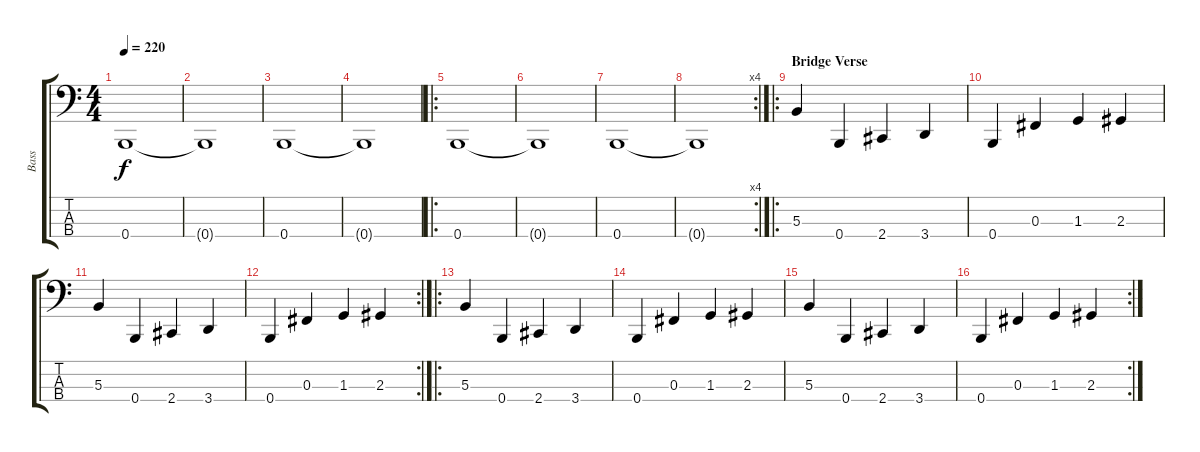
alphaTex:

\track ("Bass" "Bass") {instrument electricbasspick}
\staff {score tabs}
\tuning (E2 B1 Gb1 B0) {hide}
\ts (4 4)
\tempo 220
\clef f4
\ks c
0.4.1{dy f} |
0.4{t}.1 |
0.4.1 |
0.4{t}.1 |
\ro
0.4.1 |
0.4{t}.1 |
0.4.1 |
\rc 4
0.4{t}.1 |
\ro
\section ("" "Bridge Verse")
5.3.4 0.4.4 2.4.4 3.4.4 |
0.4.4 0.3.4 1.3.4 2.3.4 |
5.3.4 0.4.4 2.4.4 3.4.4 |
\rc 2
0.4.4 0.3.4 1.3.4 2.3.4 |
\ro
5.3.4 0.4.4 2.4.4 3.4.4 |
0.4.4 0.3.4 1.3.4 2.3.4 |
5.3.4 0.4.4 2.4.4 3.4.4 |
\rc 2
0.4.4 0.3.4 1.3.4 2.3.4
